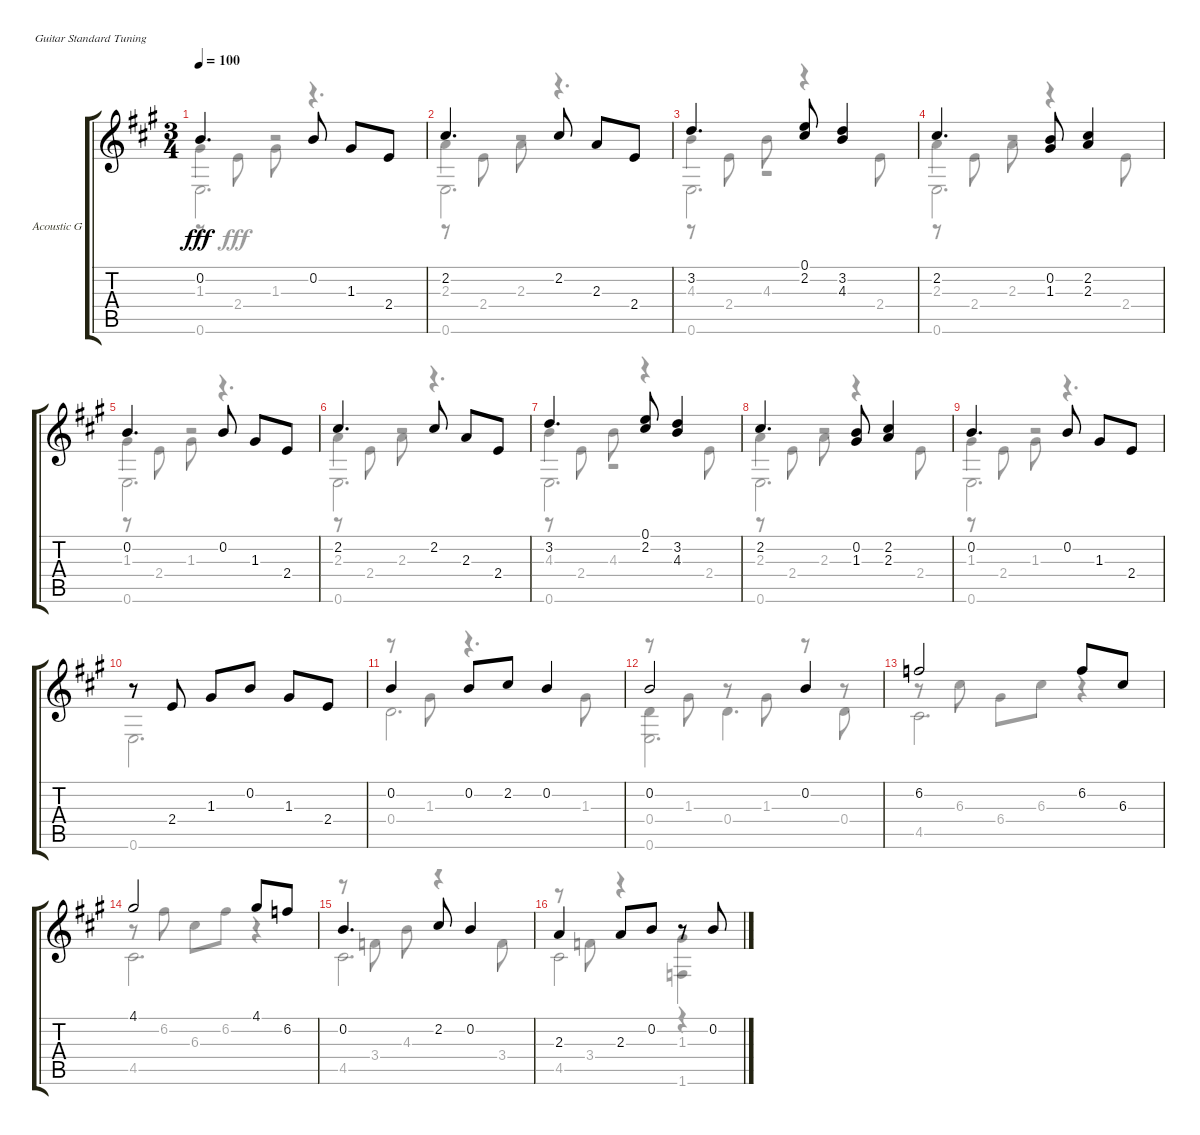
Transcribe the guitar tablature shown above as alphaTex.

\bracketExtendMode groupsimilarinstruments
\firstSystemTrackNameOrientation horizontal
\otherSystemsTrackNameOrientation horizontal
\track ("Acoustic Guitar " "Acoustic G") {instrument acousticguitarsteel}
\staff {score tabs}
\tuning (E4 B3 G3 D3 A2 E2)
\voice
\ts (3 4)
\tempo 100
\clef g2
\ks a
0.2.4{d dy fff} 0.2.8 1.3.8 2.4.8 |
2.2.4{d} 2.2.8 2.3.8 2.4.8 |
3.2.4{d} (0.1 2.2).8 (3.2 4.3).4 |
2.2.4{d} (0.2 1.3).8 (2.2 2.3).4 |
0.2.4{d} 0.2.8 1.3.8 2.4.8 |
2.2.4{d} 2.2.8 2.3.8 2.4.8 |
3.2.4{d} (0.1 2.2).8 (3.2 4.3).4 |
2.2.4{d} (0.2 1.3).8 (2.2 2.3).4 |
0.2.4{d} 0.2.8 1.3.8 2.4.8 |
r.8 2.4.8 1.3.8 0.2.8 1.3.8 2.4.8 |
0.2.4 0.2.8 2.2.8 0.2.4 |
0.2.2 0.2.4 |
6.2.2 6.2.8 6.3.8 |
4.1.2 4.1.8 6.2.8 |
0.2.4{d} 2.2.8 0.2.4 |
2.3.4 2.3.8 0.2.8 r.8 0.2.8
\voice
\clef g2
\ottava regular
\simile none
\ks a
1.3.4{dy fff} 1.3.8 r.4{d} |
2.3.4 2.3.8 r.4{d} |
4.3.4 4.3.8 r.4 2.4.8 |
2.3.4 2.3.8 r.4 2.4.8 |
1.3.4 1.3.8 r.4{d} |
2.3.4 2.3.8 r.4{d} |
4.3.4 4.3.8 r.4 2.4.8 |
2.3.4 2.3.8 r.4 2.4.8 |
1.3.4 1.3.8 r.4{d} |
0.6.2{d} |
r.8 1.3.8 r.4{d} 1.3.8 |
r.8 1.3.8 r.8 1.3.8 r.8 0.4.8 |
r.8 6.3.8 6.4.8 6.3.8 r.4 |
r.8 6.2.8 6.3.8 6.2.8 r.4 |
r.8 3.4.8 4.3.8 r.4 3.4.8 |
r.8 3.4.8 r.4 (1.3 1.6).4
\voice
\clef g2
\ottava regular
\simile none
\ks a
r.8{dy fff} 2.4.8 r.2 |
r.8 2.4.8 r.2 |
r.8 2.4.8 r.2 |
r.8 2.4.8 r.2 |
r.8 2.4.8 r.2 |
r.8 2.4.8 r.2 |
r.8 2.4.8 r.2 |
r.8 2.4.8 r.2 |
r.8 2.4.8 r.2 |
|
0.4.2{d} |
0.4.4 0.4.4{d} r.8 |
4.5.2{d} |
4.5.2{d} |
4.5.2{d} |
4.5.2 r.4
\voice
\clef g2
\ottava regular
\simile none
\ks a
0.6.2{d dy fff} |
0.6.2{d} |
0.6.2{d} |
0.6.2{d} |
0.6.2{d} |
0.6.2{d} |
0.6.2{d} |
0.6.2{d} |
0.6.2{d} |
|
|
0.6.2{d} |
|
|
|
